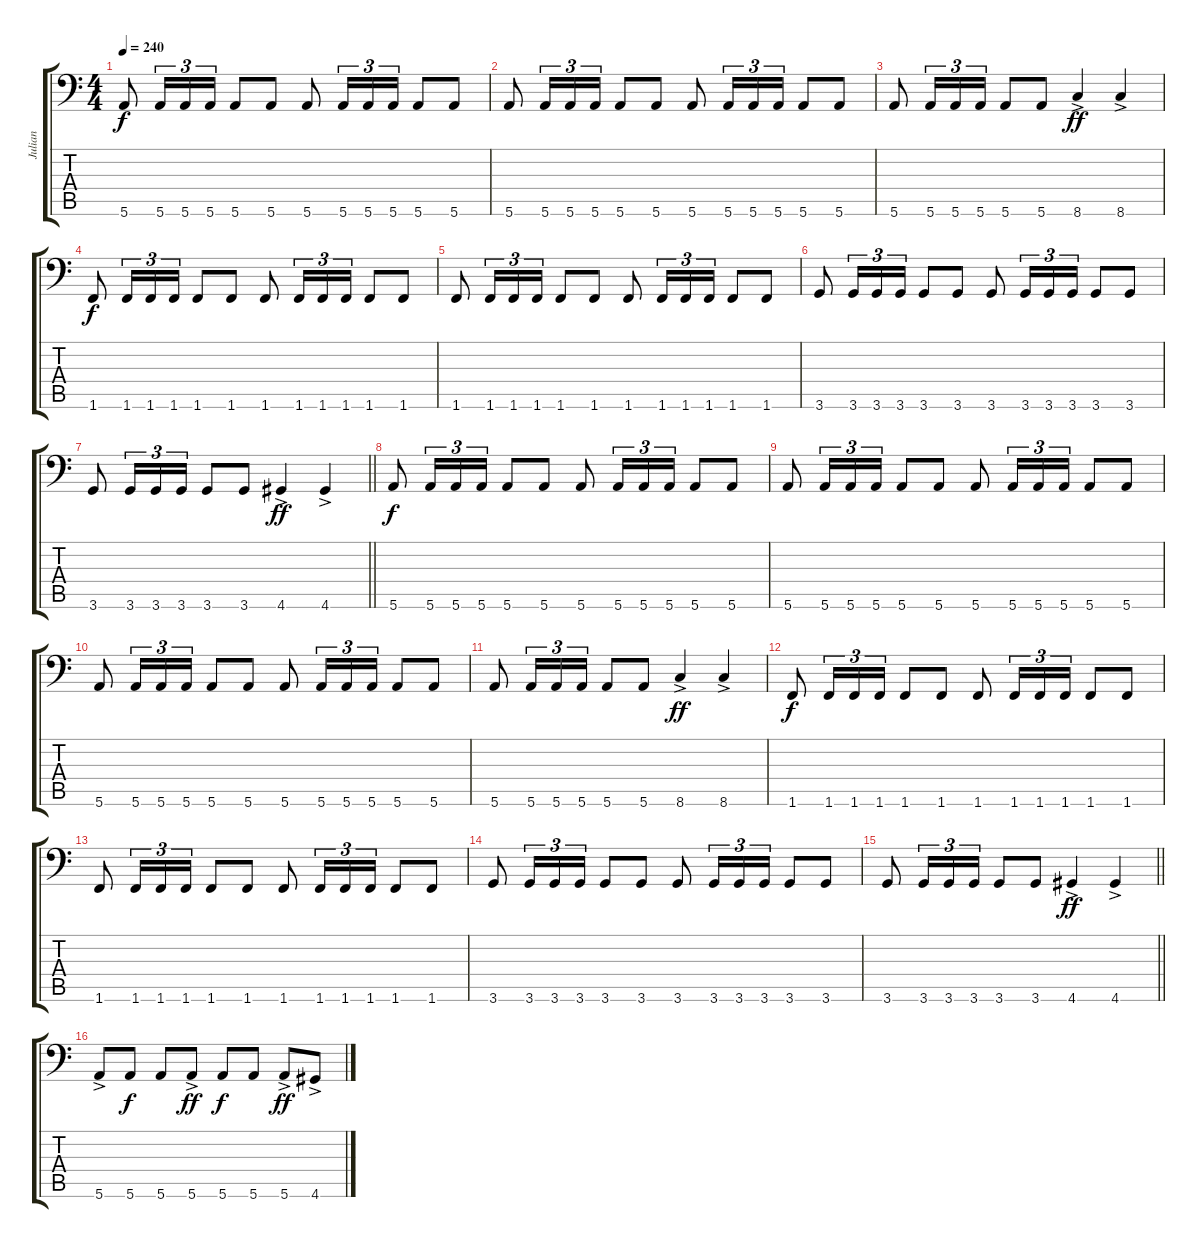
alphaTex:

\track ("Julian" "Julian") {instrument electricbasspick}
\staff {score tabs}
\tuning (E3 B2 G2 D2 A1 E1) {hide}
\ts (4 4)
\tempo 240
\clef f4
\ks c
5.6.8{dy f} 5.6.16{tu (3 2)} 5.6.16{tu (3 2)} 5.6.16{tu (3 2)} 5.6.8 5.6.8 5.6.8 5.6.16{tu (3 2)} 5.6.16{tu (3 2)} 5.6.16{tu (3 2)} 5.6.8 5.6.8 |
5.6.8 5.6.16{tu (3 2)} 5.6.16{tu (3 2)} 5.6.16{tu (3 2)} 5.6.8 5.6.8 5.6.8 5.6.16{tu (3 2)} 5.6.16{tu (3 2)} 5.6.16{tu (3 2)} 5.6.8 5.6.8 |
5.6.8 5.6.16{tu (3 2)} 5.6.16{tu (3 2)} 5.6.16{tu (3 2)} 5.6.8 5.6.8 8.6{ac}.4{dy ff} 8.6{ac}.4 |
1.6.8{dy f} 1.6.16{tu (3 2)} 1.6.16{tu (3 2)} 1.6.16{tu (3 2)} 1.6.8 1.6.8 1.6.8 1.6.16{tu (3 2)} 1.6.16{tu (3 2)} 1.6.16{tu (3 2)} 1.6.8 1.6.8 |
1.6.8 1.6.16{tu (3 2)} 1.6.16{tu (3 2)} 1.6.16{tu (3 2)} 1.6.8 1.6.8 1.6.8 1.6.16{tu (3 2)} 1.6.16{tu (3 2)} 1.6.16{tu (3 2)} 1.6.8 1.6.8 |
3.6.8 3.6.16{tu (3 2)} 3.6.16{tu (3 2)} 3.6.16{tu (3 2)} 3.6.8 3.6.8 3.6.8 3.6.16{tu (3 2)} 3.6.16{tu (3 2)} 3.6.16{tu (3 2)} 3.6.8 3.6.8 |
\barLineRight lightlight
3.6.8 3.6.16{tu (3 2)} 3.6.16{tu (3 2)} 3.6.16{tu (3 2)} 3.6.8 3.6.8 4.6{ac}.4{dy ff} 4.6{ac}.4 |
5.6.8{dy f} 5.6.16{tu (3 2)} 5.6.16{tu (3 2)} 5.6.16{tu (3 2)} 5.6.8 5.6.8 5.6.8 5.6.16{tu (3 2)} 5.6.16{tu (3 2)} 5.6.16{tu (3 2)} 5.6.8 5.6.8 |
5.6.8 5.6.16{tu (3 2)} 5.6.16{tu (3 2)} 5.6.16{tu (3 2)} 5.6.8 5.6.8 5.6.8 5.6.16{tu (3 2)} 5.6.16{tu (3 2)} 5.6.16{tu (3 2)} 5.6.8 5.6.8 |
5.6.8 5.6.16{tu (3 2)} 5.6.16{tu (3 2)} 5.6.16{tu (3 2)} 5.6.8 5.6.8 5.6.8 5.6.16{tu (3 2)} 5.6.16{tu (3 2)} 5.6.16{tu (3 2)} 5.6.8 5.6.8 |
5.6.8 5.6.16{tu (3 2)} 5.6.16{tu (3 2)} 5.6.16{tu (3 2)} 5.6.8 5.6.8 8.6{ac}.4{dy ff} 8.6{ac}.4 |
1.6.8{dy f} 1.6.16{tu (3 2)} 1.6.16{tu (3 2)} 1.6.16{tu (3 2)} 1.6.8 1.6.8 1.6.8 1.6.16{tu (3 2)} 1.6.16{tu (3 2)} 1.6.16{tu (3 2)} 1.6.8 1.6.8 |
1.6.8 1.6.16{tu (3 2)} 1.6.16{tu (3 2)} 1.6.16{tu (3 2)} 1.6.8 1.6.8 1.6.8 1.6.16{tu (3 2)} 1.6.16{tu (3 2)} 1.6.16{tu (3 2)} 1.6.8 1.6.8 |
3.6.8 3.6.16{tu (3 2)} 3.6.16{tu (3 2)} 3.6.16{tu (3 2)} 3.6.8 3.6.8 3.6.8 3.6.16{tu (3 2)} 3.6.16{tu (3 2)} 3.6.16{tu (3 2)} 3.6.8 3.6.8 |
\barLineRight lightlight
3.6.8 3.6.16{tu (3 2)} 3.6.16{tu (3 2)} 3.6.16{tu (3 2)} 3.6.8 3.6.8 4.6{ac}.4{dy ff} 4.6{ac}.4 |
5.6{ac}.8 5.6.8{dy f} 5.6.8 5.6{ac}.8{dy ff} 5.6.8{dy f} 5.6.8 5.6{ac}.8{dy ff} 4.6{ac}.8
